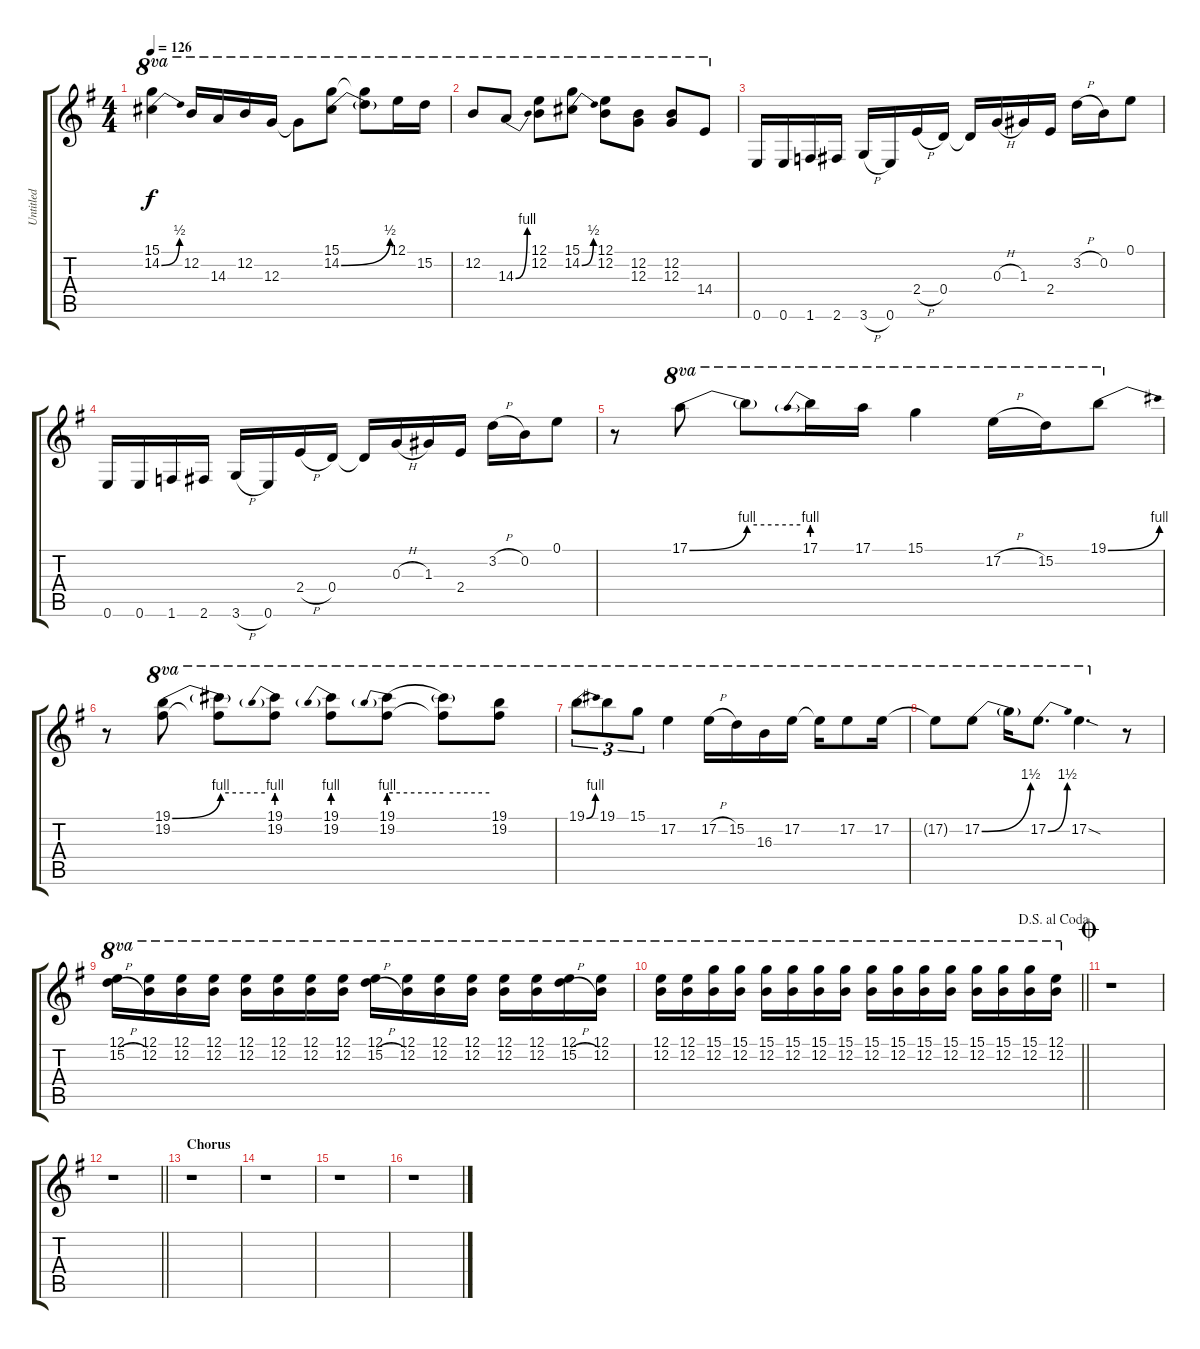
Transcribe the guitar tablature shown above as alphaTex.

\track ("Untitled" "Untitled") {instrument distortionguitar}
\staff {score tabs}
\tuning (E4 B3 G3 D3 A2 E2) {hide}
\ts (4 4)
\tempo 126
\clef g2
\ks g
(15.1 14.2{be (bend 0 0 60 2)}).4{ot 8va dy f} 12.2.16{ot 8va} 14.3.16{ot 8va} 12.2.16{ot 8va} 12.3.16{ot 8va} 12.3{t}.8{ot 8va} (15.1 14.2{be (bend 0 0 60 2)}).8{ot 8va} (15.1{t} 14.2{t}).8{ot 8va} 12.1.16{ot 8va} 15.2.16{ot 8va} |
12.2.8{ot 8va} 14.3{be (bend 0 0 60 4)}.8{ot 8va} (12.1 12.2).8{ot 8va} (15.1 14.2{be (bend 0 0 60 2)}).8{ot 8va} (12.1 12.2).8{ot 8va} (12.2 12.3).8{ot 8va} (12.2 12.3).8{ot 8va} 14.4.8{ot 8va} |
0.6.16 0.6.16 1.6.16 2.6.16 3.6{h}.16 0.6.16 2.4{h}.16 0.4.16 0.4{t}.16 0.3{h}.16 1.3.16 2.4.16 3.2{h}.16 0.2.16 0.1.8 |
0.6.16 0.6.16 1.6.16 2.6.16 3.6{h}.16 0.6.16 2.4{h}.16 0.4.16 0.4{t}.16 0.3{h}.16 1.3.16 2.4.16 3.2{h}.16 0.2.16 0.1.8 |
r.8 17.1{be (bend 0 0 60 4)}.8{ot 8va} 17.1{be (hold 0 4 60 4) t}.8{ot 8va} 17.1{be (prebend 0 4 60 4)}.16{ot 8va} 17.1.16{ot 8va} 15.1.4{ot 8va} 17.2{h}.16{ot 8va} 15.2.16{ot 8va} 19.1{be (bend 0 0 60 4)}.8{ot 8va} |
r.8 (19.1{be (bend 0 0 60 4)} 19.2).8{ot 8va} (19.1{be (hold 0 4 60 4) t} 19.2{t}).8{ot 8va} (19.1{be (prebend 0 4 60 4)} 19.2).8{ot 8va} (19.1{be (prebend 0 4 60 4)} 19.2).8{ot 8va} (19.1{be (prebend 0 4 60 4)} 19.2).8{ot 8va} (19.1{be (hold 0 4 60 4) t} 19.2{t}).8{ot 8va} (19.1 19.2).8{ot 8va} |
19.1{be (bend 0 0 60 4)}.8{tu (3 2) ot 8va} 19.1.8{tu (3 2) ot 8va} 15.1.8{tu (3 2) ot 8va} 17.2.4{ot 8va} 17.2{h}.16{ot 8va} 15.2.16{ot 8va} 16.3.16{ot 8va} 17.2.16{ot 8va} 17.2{t}.16{ot 8va} 17.2.8{ot 8va} 17.2.16{ot 8va} |
17.2{t}.8{ot 8va} 17.2{be (bend 0 0 60 6)}.8{ot 8va} 17.2{t}.16{ot 8va} 17.2{be (bend 0 0 60 6)}.8{d ot 8va} 17.2{sod}.4{d ot 8va} r.8 |
(12.1 15.2{h}).16{ot 8va} (12.1 12.2).16{ot 8va} (12.1 12.2).16{ot 8va} (12.1 12.2).16{ot 8va} (12.1 12.2).16{ot 8va} (12.1 12.2).16{ot 8va} (12.1 12.2).16{ot 8va} (12.1 12.2).16{ot 8va} (12.1 15.2{h}).16{ot 8va} (12.1 12.2).16{ot 8va} (12.1 12.2).16{ot 8va} (12.1 12.2).16{ot 8va} (12.1 12.2).16{ot 8va} (12.1 12.2).16{ot 8va} (12.1 15.2{h}).16{ot 8va} (12.1 12.2).16{ot 8va} |
\jump dalsegnoalcoda
\barLineRight lightlight
(12.1 12.2).16{ot 8va} (12.1 12.2).16{ot 8va} (15.1 12.2).16{ot 8va} (15.1 12.2).16{ot 8va} (15.1 12.2).16{ot 8va} (15.1 12.2).16{ot 8va} (15.1 12.2).16{ot 8va} (15.1 12.2).16{ot 8va} (15.1 12.2).16{ot 8va} (15.1 12.2).16{ot 8va} (15.1 12.2).16{ot 8va} (15.1 12.2).16{ot 8va} (15.1 12.2).16{ot 8va} (15.1 12.2).16{ot 8va} (15.1 12.2).16{ot 8va} (12.1 12.2).16{ot 8va} |
\jump coda
r.1 |
\barLineRight lightlight
r.1 |
\section ("" "Chorus")
r.1 |
r.1 |
r.1 |
r.1
